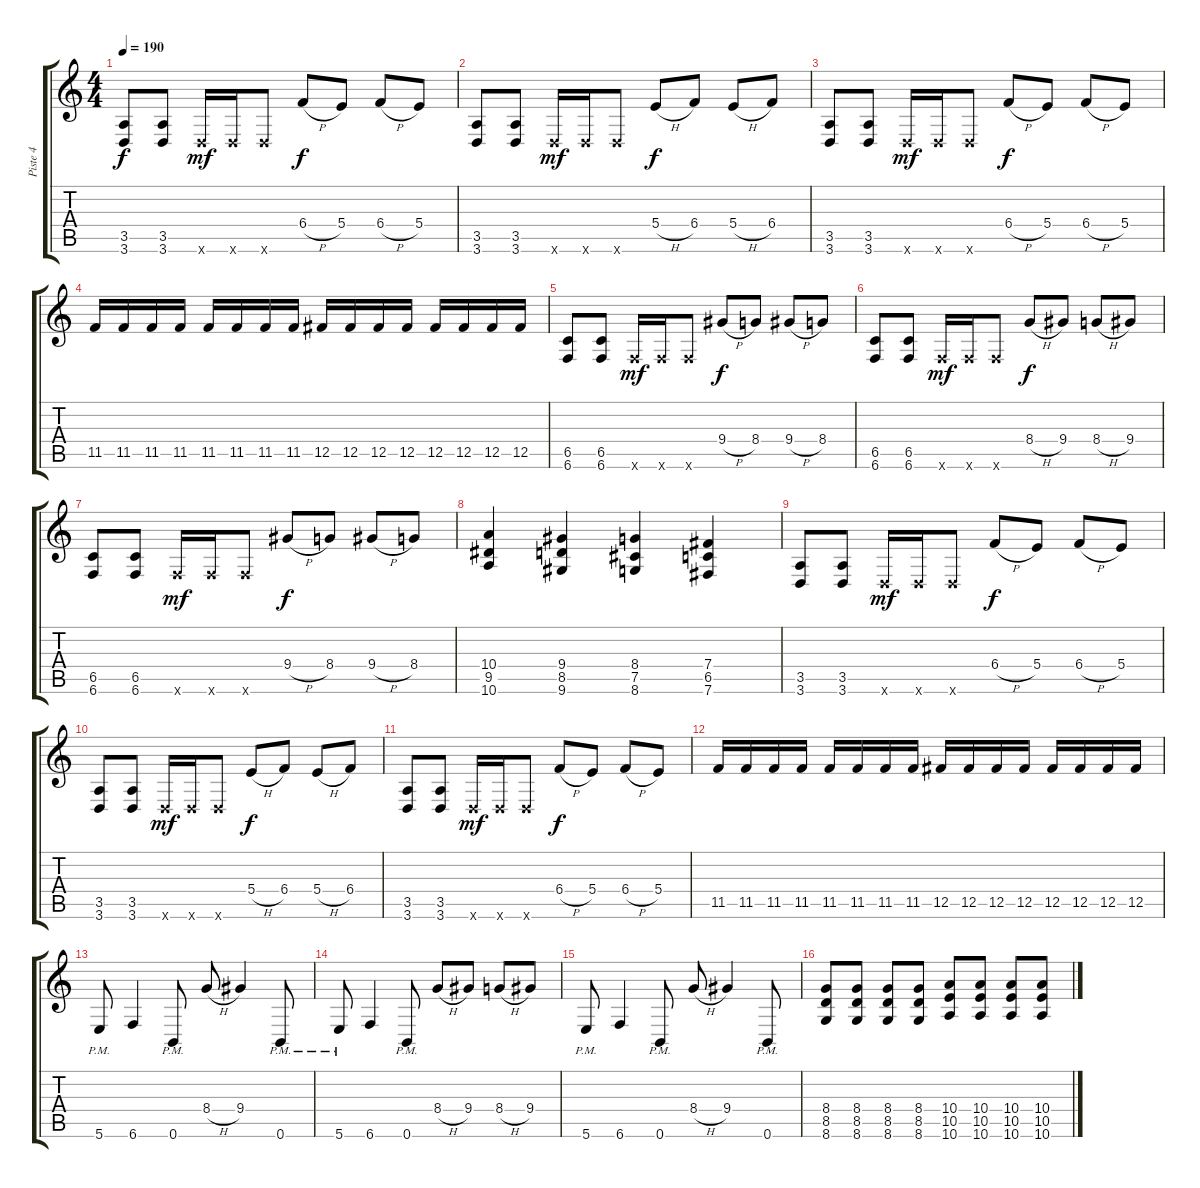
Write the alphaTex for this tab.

\track ("Piste 4" "Piste 4") {instrument distortionguitar}
\staff {score tabs}
\tuning (Db4 Ab3 E3 B2 Gb2 B1) {hide}
\ts (4 4)
\tempo 190
\clef g2
\ks c
(3.5 3.6).8{dy f} (3.5 3.6).8 3.6{x}.16{dy mf} 3.6{x}.16 3.6{x}.8 6.4{h}.8{dy f} 5.4.8 6.4{h}.8 5.4.8 |
(3.5 3.6).8 (3.5 3.6).8 3.6{x}.16{dy mf} 3.6{x}.16 3.6{x}.8 5.4{h}.8{dy f} 6.4.8 5.4{h}.8 6.4.8 |
(3.5 3.6).8 (3.5 3.6).8 3.6{x}.16{dy mf} 3.6{x}.16 3.6{x}.8 6.4{h}.8{dy f} 5.4.8 6.4{h}.8 5.4.8 |
11.5.16 11.5.16 11.5.16 11.5.16 11.5.16 11.5.16 11.5.16 11.5.16 12.5.16 12.5.16 12.5.16 12.5.16 12.5.16 12.5.16 12.5.16 12.5.16 |
(6.5 6.6).8 (6.5 6.6).8 6.6{x}.16{dy mf} 6.6{x}.16 6.6{x}.8 9.4{h}.8{dy f} 8.4.8 9.4{h}.8 8.4.8 |
(6.5 6.6).8 (6.5 6.6).8 6.6{x}.16{dy mf} 6.6{x}.16 6.6{x}.8 8.4{h}.8{dy f} 9.4.8 8.4{h}.8 9.4.8 |
(6.5 6.6).8 (6.5 6.6).8 6.6{x}.16{dy mf} 6.6{x}.16 6.6{x}.8 9.4{h}.8{dy f} 8.4.8 9.4{h}.8 8.4.8 |
(10.4 9.5 10.6).4 (9.4 8.5 9.6).4 (8.4 7.5 8.6).4 (7.4 6.5 7.6).4 |
(3.5 3.6).8 (3.5 3.6).8 3.6{x}.16{dy mf} 3.6{x}.16 3.6{x}.8 6.4{h}.8{dy f} 5.4.8 6.4{h}.8 5.4.8 |
(3.5 3.6).8 (3.5 3.6).8 3.6{x}.16{dy mf} 3.6{x}.16 3.6{x}.8 5.4{h}.8{dy f} 6.4.8 5.4{h}.8 6.4.8 |
(3.5 3.6).8 (3.5 3.6).8 3.6{x}.16{dy mf} 3.6{x}.16 3.6{x}.8 6.4{h}.8{dy f} 5.4.8 6.4{h}.8 5.4.8 |
11.5.16 11.5.16 11.5.16 11.5.16 11.5.16 11.5.16 11.5.16 11.5.16 12.5.16 12.5.16 12.5.16 12.5.16 12.5.16 12.5.16 12.5.16 12.5.16 |
5.6{pm}.8 6.6.4 0.6{pm}.8 8.4{h}.8 9.4.4 0.6{pm}.8 |
5.6{pm}.8 6.6.4 0.6{pm}.8 8.4{h}.8 9.4.8 8.4{h}.8 9.4.8 |
5.6{pm}.8 6.6.4 0.6{pm}.8 8.4{h}.8 9.4.4 0.6{pm}.8 |
(8.4 8.5 8.6).8 (8.4 8.5 8.6).8 (8.4 8.5 8.6).8 (8.4 8.5 8.6).8 (10.4 10.5 10.6).8 (10.4 10.5 10.6).8 (10.4 10.5 10.6).8 (10.4 10.5 10.6).8
